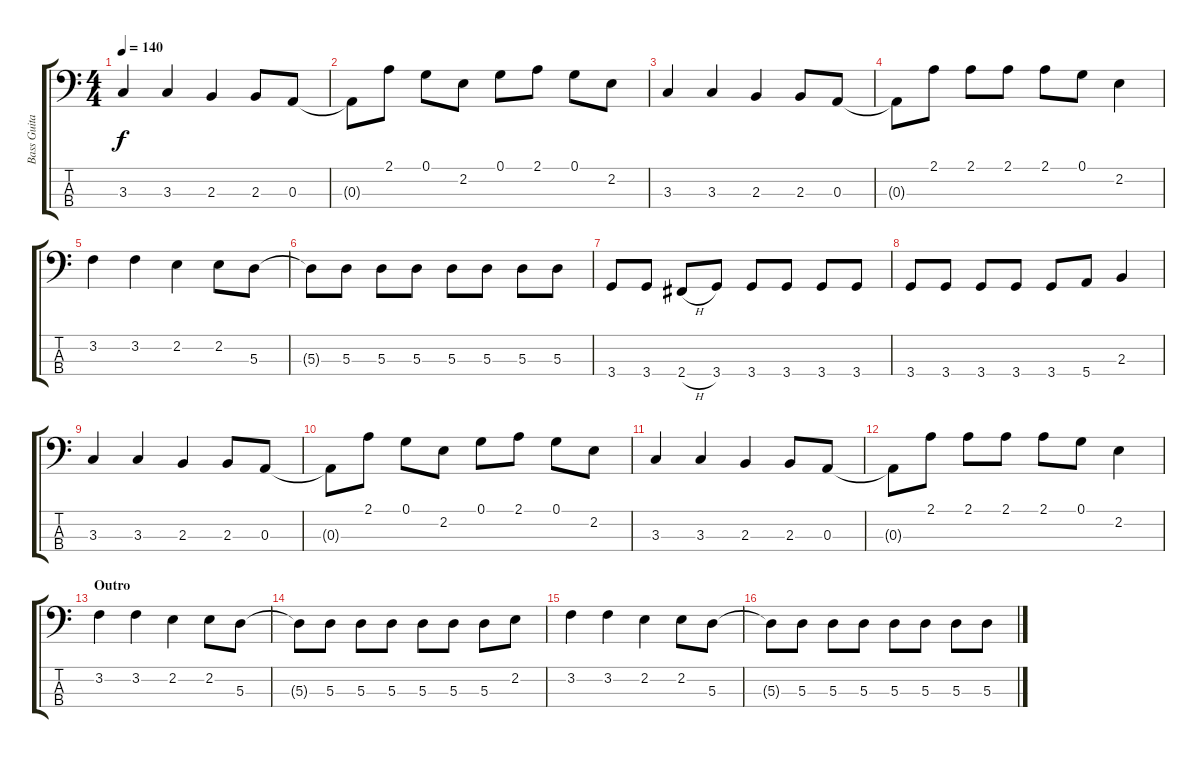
\track ("Bass Guitar" "Bass Guita") {instrument electricbasspick}
\staff {score tabs}
\tuning (G2 D2 A1 E1) {hide}
\ts (4 4)
\tempo 140
\clef f4
\ks c
3.3.4{dy f} 3.3.4 2.3.4 2.3.8 0.3.8 |
0.3{t}.8 2.1.8 0.1.8 2.2.8 0.1.8 2.1.8 0.1.8 2.2.8 |
3.3.4 3.3.4 2.3.4 2.3.8 0.3.8 |
0.3{t}.8 2.1.8 2.1.8 2.1.8 2.1.8 0.1.8 2.2.4 |
3.2.4 3.2.4 2.2.4 2.2.8 5.3.8 |
5.3{t}.8 5.3.8 5.3.8 5.3.8 5.3.8 5.3.8 5.3.8 5.3.8 |
3.4.8 3.4.8 2.4{h}.8 3.4.8 3.4.8 3.4.8 3.4.8 3.4.8 |
3.4.8 3.4.8 3.4.8 3.4.8 3.4.8 5.4.8 2.3.4 |
3.3.4 3.3.4 2.3.4 2.3.8 0.3.8 |
0.3{t}.8 2.1.8 0.1.8 2.2.8 0.1.8 2.1.8 0.1.8 2.2.8 |
3.3.4 3.3.4 2.3.4 2.3.8 0.3.8 |
0.3{t}.8 2.1.8 2.1.8 2.1.8 2.1.8 0.1.8 2.2.4 |
\section ("" "Outro")
3.2.4 3.2.4 2.2.4 2.2.8 5.3.8 |
5.3{t}.8 5.3.8 5.3.8 5.3.8 5.3.8 5.3.8 5.3.8 2.2.8 |
3.2.4 3.2.4 2.2.4 2.2.8 5.3.8 |
5.3{t}.8 5.3.8 5.3.8 5.3.8 5.3.8 5.3.8 5.3.8 5.3.8
